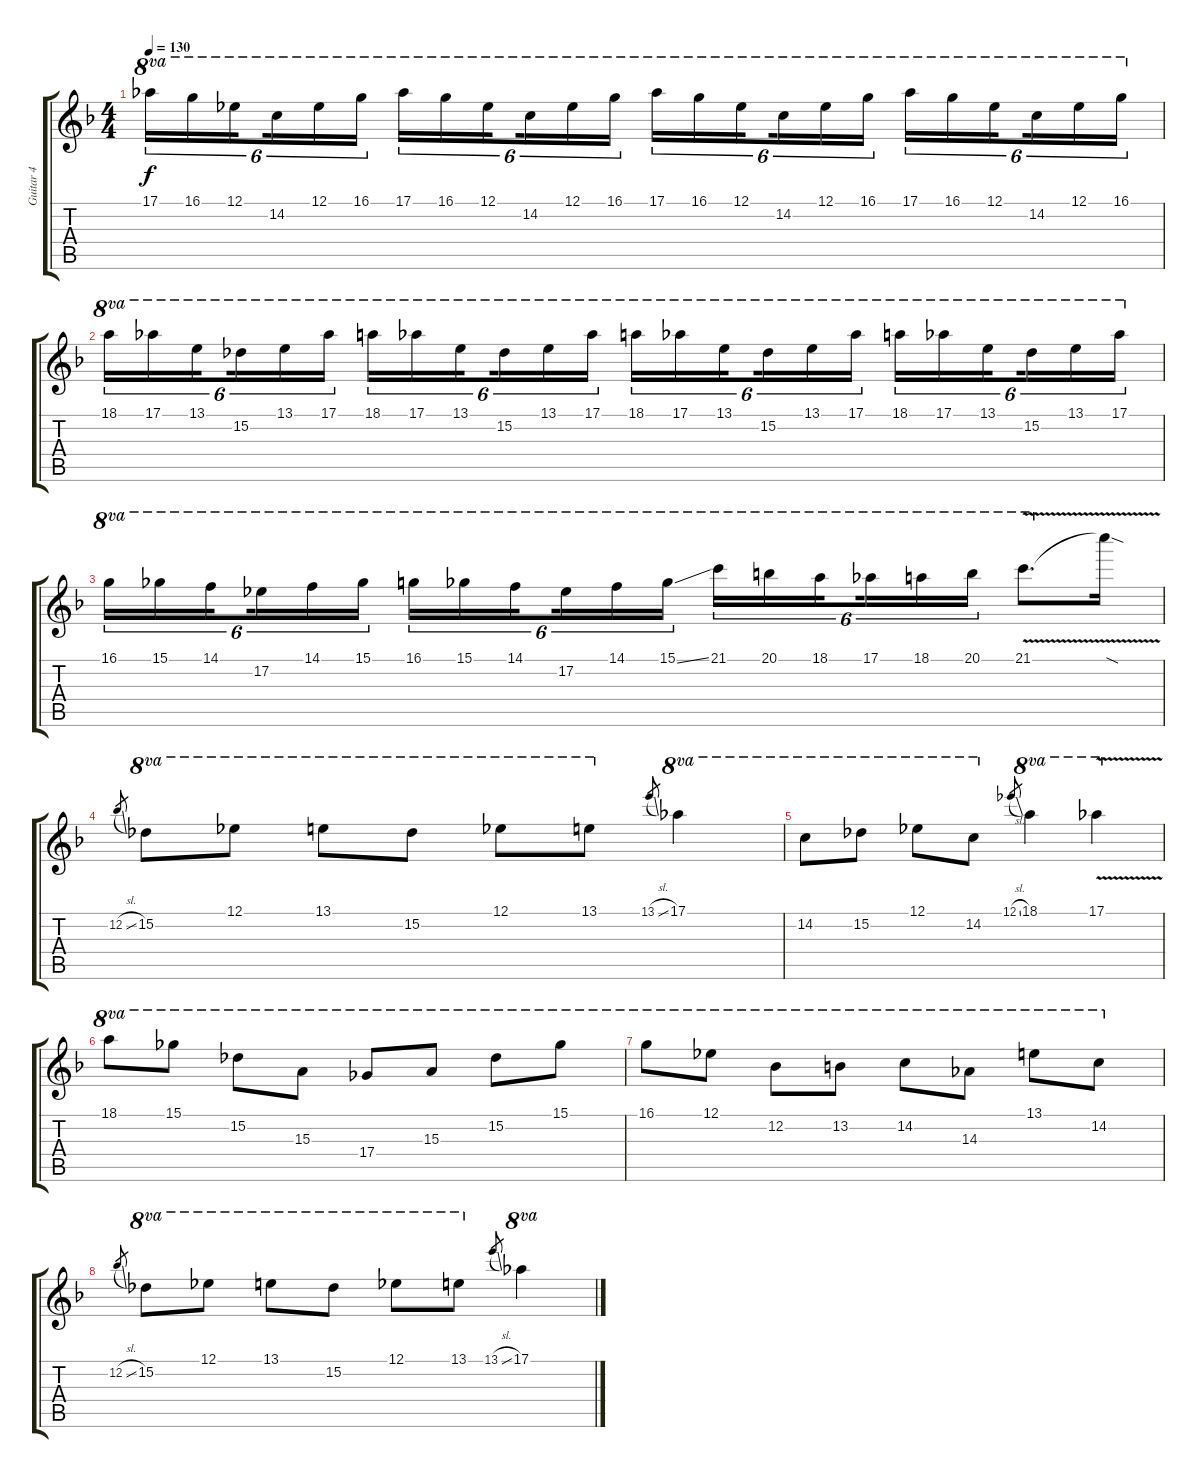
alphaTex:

\track ("Guitar 4" "Guitar 4") {instrument distortionguitar}
\staff {score tabs}
\tuning (Eb4 Bb3 Gb3 Db3 Ab2 Db2) {hide}
\ts (4 4)
\tempo 130
\clef g2
\ks f
17.1.16{tu (6 4) ot 8va dy f} 16.1.16{tu (6 4) ot 8va} 12.1.16{tu (6 4) ot 8va beam splitsecondary} 14.2.16{tu (6 4) ot 8va} 12.1.16{tu (6 4) ot 8va} 16.1.16{tu (6 4) ot 8va} 17.1.16{tu (6 4) ot 8va} 16.1.16{tu (6 4) ot 8va} 12.1.16{tu (6 4) ot 8va beam splitsecondary} 14.2.16{tu (6 4) ot 8va} 12.1.16{tu (6 4) ot 8va} 16.1.16{tu (6 4) ot 8va} 17.1.16{tu (6 4) ot 8va} 16.1.16{tu (6 4) ot 8va} 12.1.16{tu (6 4) ot 8va beam splitsecondary} 14.2.16{tu (6 4) ot 8va} 12.1.16{tu (6 4) ot 8va} 16.1.16{tu (6 4) ot 8va} 17.1.16{tu (6 4) ot 8va} 16.1.16{tu (6 4) ot 8va} 12.1.16{tu (6 4) ot 8va beam splitsecondary} 14.2.16{tu (6 4) ot 8va} 12.1.16{tu (6 4) ot 8va} 16.1.16{tu (6 4) ot 8va} |
18.1.16{tu (6 4) ot 8va} 17.1.16{tu (6 4) ot 8va} 13.1.16{tu (6 4) ot 8va beam splitsecondary} 15.2.16{tu (6 4) ot 8va} 13.1.16{tu (6 4) ot 8va} 17.1.16{tu (6 4) ot 8va} 18.1.16{tu (6 4) ot 8va} 17.1.16{tu (6 4) ot 8va} 13.1.16{tu (6 4) ot 8va beam splitsecondary} 15.2.16{tu (6 4) ot 8va} 13.1.16{tu (6 4) ot 8va} 17.1.16{tu (6 4) ot 8va} 18.1.16{tu (6 4) ot 8va} 17.1.16{tu (6 4) ot 8va} 13.1.16{tu (6 4) ot 8va beam splitsecondary} 15.2.16{tu (6 4) ot 8va} 13.1.16{tu (6 4) ot 8va} 17.1.16{tu (6 4) ot 8va} 18.1.16{tu (6 4) ot 8va} 17.1.16{tu (6 4) ot 8va} 13.1.16{tu (6 4) ot 8va beam splitsecondary} 15.2.16{tu (6 4) ot 8va} 13.1.16{tu (6 4) ot 8va} 17.1.16{tu (6 4) ot 8va} |
16.1.16{tu (6 4) ot 8va} 15.1.16{tu (6 4) ot 8va} 14.1.16{tu (6 4) ot 8va beam splitsecondary} 17.2.16{tu (6 4) ot 8va} 14.1.16{tu (6 4) ot 8va} 15.1.16{tu (6 4) ot 8va} 16.1.16{tu (6 4) ot 8va} 15.1.16{tu (6 4) ot 8va} 14.1.16{tu (6 4) ot 8va beam splitsecondary} 17.2.16{tu (6 4) ot 8va} 14.1.16{tu (6 4) ot 8va} 15.1{ss}.16{tu (6 4) ot 8va} 21.1.16{tu (6 4) ot 8va} 20.1.16{tu (6 4) ot 8va} 18.1.16{tu (6 4) ot 8va beam splitsecondary} 17.1.16{tu (6 4) ot 8va} 18.1.16{tu (6 4) ot 8va} 20.1.16{tu (6 4) ot 8va} 21.1{v}.8{d ot 8va} 21.1{sod t}.16 |
12.2{sl}.8{gr} 15.2.8{ot 8va} 12.1.8{ot 8va} 13.1.8{ot 8va} 15.2.8{ot 8va} 12.1.8{ot 8va} 13.1.8{ot 8va} 13.1{sl}.8{gr} 17.1.4{ot 8va} |
14.2.8{ot 8va} 15.2.8{ot 8va} 12.1.8{ot 8va} 14.2.8{ot 8va} 12.1{sl}.8{gr} 18.1.4{ot 8va} 17.1{v}.4{ot 8va} |
18.1.8{ot 8va} 15.1.8{ot 8va} 15.2.8{ot 8va} 15.3.8{ot 8va} 17.4.8{ot 8va} 15.3.8{ot 8va} 15.2.8{ot 8va} 15.1.8{ot 8va} |
16.1.8{ot 8va} 12.1.8{ot 8va} 12.2.8{ot 8va} 13.2.8{ot 8va} 14.2.8{ot 8va} 14.3.8{ot 8va} 13.1.8{ot 8va} 14.2.8{ot 8va} |
12.2{sl}.8{gr} 15.2.8{ot 8va} 12.1.8{ot 8va} 13.1.8{ot 8va} 15.2.8{ot 8va} 12.1.8{ot 8va} 13.1.8{ot 8va} 13.1{sl}.8{gr} 17.1.4{ot 8va}
